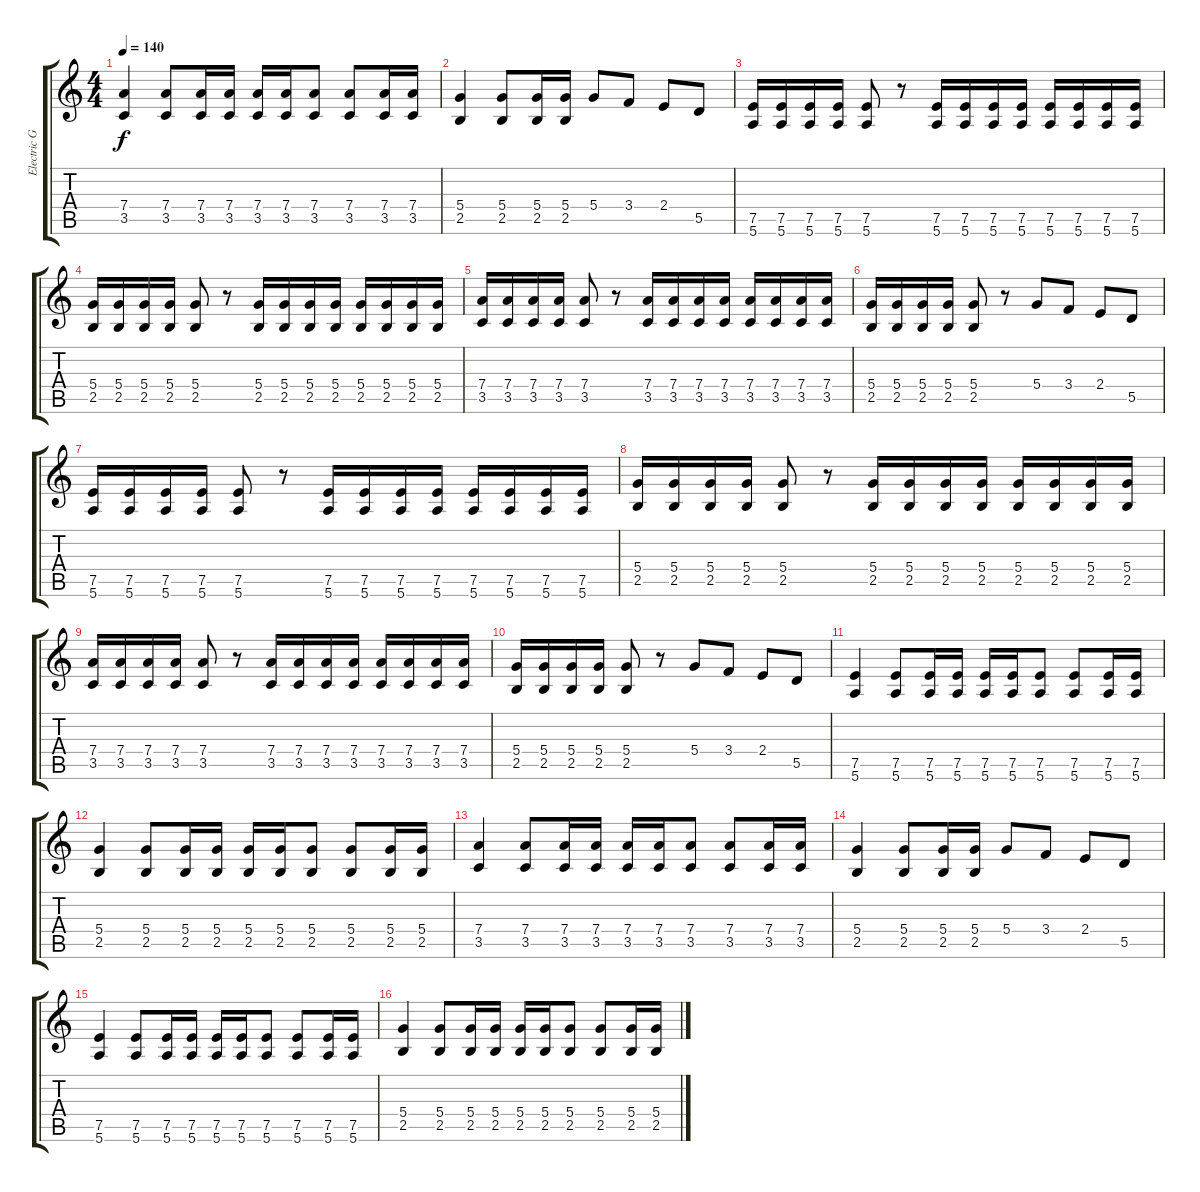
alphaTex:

\track ("Electric G." "Electric G") {instrument distortionguitar}
\staff {score tabs}
\tuning (E4 B3 G3 D3 A2 E2) {hide}
\ts (4 4)
\tempo 140
\clef g2
\ks c
(7.4 3.5).4{dy f} (7.4 3.5).8 (7.4 3.5).16 (7.4 3.5).16 (7.4 3.5).16 (7.4 3.5).16 (7.4 3.5).8 (7.4 3.5).8 (7.4 3.5).16 (7.4 3.5).16 |
(5.4 2.5).4 (5.4 2.5).8 (5.4 2.5).16 (5.4 2.5).16 5.4.8 3.4.8 2.4.8 5.5.8 |
(7.5 5.6).16 (7.5 5.6).16 (7.5 5.6).16 (7.5 5.6).16 (7.5 5.6).8 r.8 (7.5 5.6).16 (7.5 5.6).16 (7.5 5.6).16 (7.5 5.6).16 (7.5 5.6).16 (7.5 5.6).16 (7.5 5.6).16 (7.5 5.6).16 |
(5.4 2.5).16 (5.4 2.5).16 (5.4 2.5).16 (5.4 2.5).16 (5.4 2.5).8 r.8 (5.4 2.5).16 (5.4 2.5).16 (5.4 2.5).16 (5.4 2.5).16 (5.4 2.5).16 (5.4 2.5).16 (5.4 2.5).16 (5.4 2.5).16 |
(7.4 3.5).16 (7.4 3.5).16 (7.4 3.5).16 (7.4 3.5).16 (7.4 3.5).8 r.8 (7.4 3.5).16 (7.4 3.5).16 (7.4 3.5).16 (7.4 3.5).16 (7.4 3.5).16 (7.4 3.5).16 (7.4 3.5).16 (7.4 3.5).16 |
(5.4 2.5).16 (5.4 2.5).16 (5.4 2.5).16 (5.4 2.5).16 (5.4 2.5).8 r.8 5.4.8 3.4.8 2.4.8 5.5.8 |
(7.5 5.6).16 (7.5 5.6).16 (7.5 5.6).16 (7.5 5.6).16 (7.5 5.6).8 r.8 (7.5 5.6).16 (7.5 5.6).16 (7.5 5.6).16 (7.5 5.6).16 (7.5 5.6).16 (7.5 5.6).16 (7.5 5.6).16 (7.5 5.6).16 |
(5.4 2.5).16 (5.4 2.5).16 (5.4 2.5).16 (5.4 2.5).16 (5.4 2.5).8 r.8 (5.4 2.5).16 (5.4 2.5).16 (5.4 2.5).16 (5.4 2.5).16 (5.4 2.5).16 (5.4 2.5).16 (5.4 2.5).16 (5.4 2.5).16 |
(7.4 3.5).16 (7.4 3.5).16 (7.4 3.5).16 (7.4 3.5).16 (7.4 3.5).8 r.8 (7.4 3.5).16 (7.4 3.5).16 (7.4 3.5).16 (7.4 3.5).16 (7.4 3.5).16 (7.4 3.5).16 (7.4 3.5).16 (7.4 3.5).16 |
(5.4 2.5).16 (5.4 2.5).16 (5.4 2.5).16 (5.4 2.5).16 (5.4 2.5).8 r.8 5.4.8 3.4.8 2.4.8 5.5.8 |
(7.5 5.6).4 (7.5 5.6).8 (7.5 5.6).16 (7.5 5.6).16 (7.5 5.6).16 (7.5 5.6).16 (7.5 5.6).8 (7.5 5.6).8 (7.5 5.6).16 (7.5 5.6).16 |
(5.4 2.5).4 (5.4 2.5).8 (5.4 2.5).16 (5.4 2.5).16 (5.4 2.5).16 (5.4 2.5).16 (5.4 2.5).8 (5.4 2.5).8 (5.4 2.5).16 (5.4 2.5).16 |
(7.4 3.5).4 (7.4 3.5).8 (7.4 3.5).16 (7.4 3.5).16 (7.4 3.5).16 (7.4 3.5).16 (7.4 3.5).8 (7.4 3.5).8 (7.4 3.5).16 (7.4 3.5).16 |
(5.4 2.5).4 (5.4 2.5).8 (5.4 2.5).16 (5.4 2.5).16 5.4.8 3.4.8 2.4.8 5.5.8 |
(7.5 5.6).4 (7.5 5.6).8 (7.5 5.6).16 (7.5 5.6).16 (7.5 5.6).16 (7.5 5.6).16 (7.5 5.6).8 (7.5 5.6).8 (7.5 5.6).16 (7.5 5.6).16 |
(5.4 2.5).4 (5.4 2.5).8 (5.4 2.5).16 (5.4 2.5).16 (5.4 2.5).16 (5.4 2.5).16 (5.4 2.5).8 (5.4 2.5).8 (5.4 2.5).16 (5.4 2.5).16
